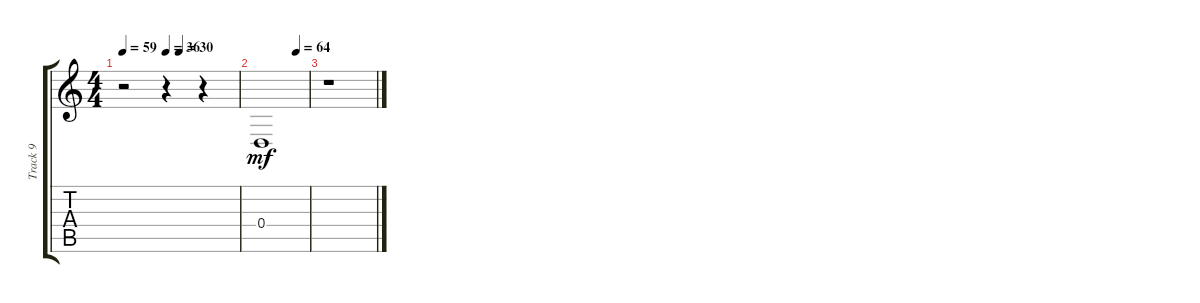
\track ("Track 9" "Track 9") {instrument trombone}
\staff {score tabs}
\tuning (E4 B3 G3 D3 A2 E2) {hide}
\ts (4 4)
\tempo 59
\tempo (36 0.375)
\tempo (30 0.4895833333333333)
\clef g2
\ks c
r.2{dy fff} r.4 r.4 |
\tempo (64 0.75)
0.4.1{dy mf} |
r.1
